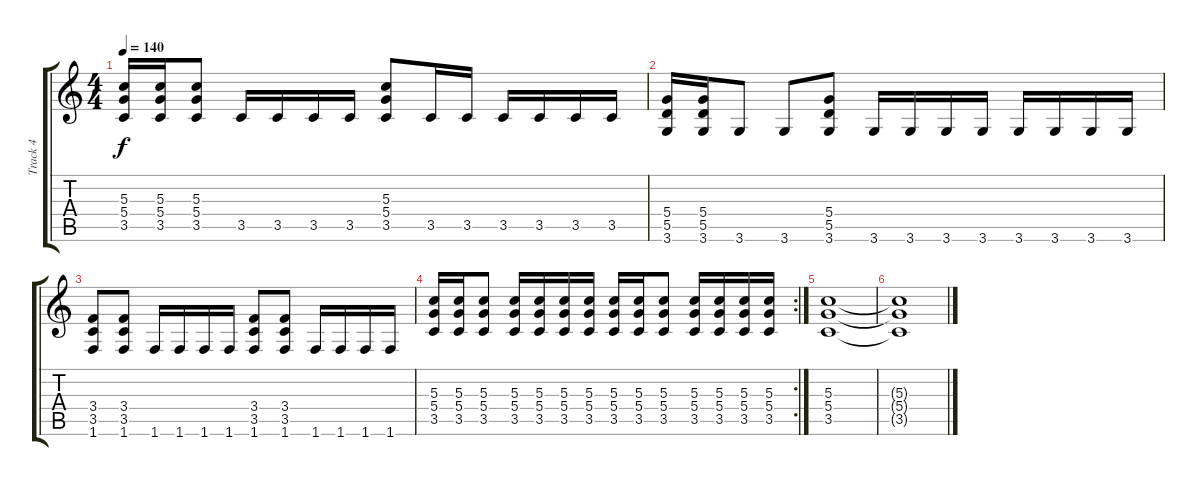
\track ("Track 4" "Track 4") {instrument overdrivenguitar}
\staff {score tabs}
\tuning (E4 B3 G3 D3 A2 E2) {hide}
\ts (4 4)
\tempo 140
\clef g2
\ks c
(5.3 5.4 3.5).16{dy f} (5.3 5.4 3.5).16 (5.3 5.4 3.5).8 3.5.16 3.5.16 3.5.16 3.5.16 (5.3 5.4 3.5).8 3.5.16 3.5.16 3.5.16 3.5.16 3.5.16 3.5.16 |
(5.4 5.5 3.6).16 (5.4 5.5 3.6).16 3.6.8 3.6.8 (5.4 5.5 3.6).8 3.6.16 3.6.16 3.6.16 3.6.16 3.6.16 3.6.16 3.6.16 3.6.16 |
(3.4 3.5 1.6).8 (3.4 3.5 1.6).8 1.6.16 1.6.16 1.6.16 1.6.16 (3.4 3.5 1.6).8 (3.4 3.5 1.6).8 1.6.16 1.6.16 1.6.16 1.6.16 |
\rc 2
(5.3 5.4 3.5).16 (5.3 5.4 3.5).16 (5.3 5.4 3.5).8 (5.3 5.4 3.5).16 (5.3 5.4 3.5).16 (5.3 5.4 3.5).16 (5.3 5.4 3.5).16 (5.3 5.4 3.5).16 (5.3 5.4 3.5).16 (5.3 5.4 3.5).8 (5.3 5.4 3.5).16 (5.3 5.4 3.5).16 (5.3 5.4 3.5).16 (5.3 5.4 3.5).16 |
(5.3 5.4 3.5).1 |
(5.3{t} 5.4{t} 3.5{t}).1
